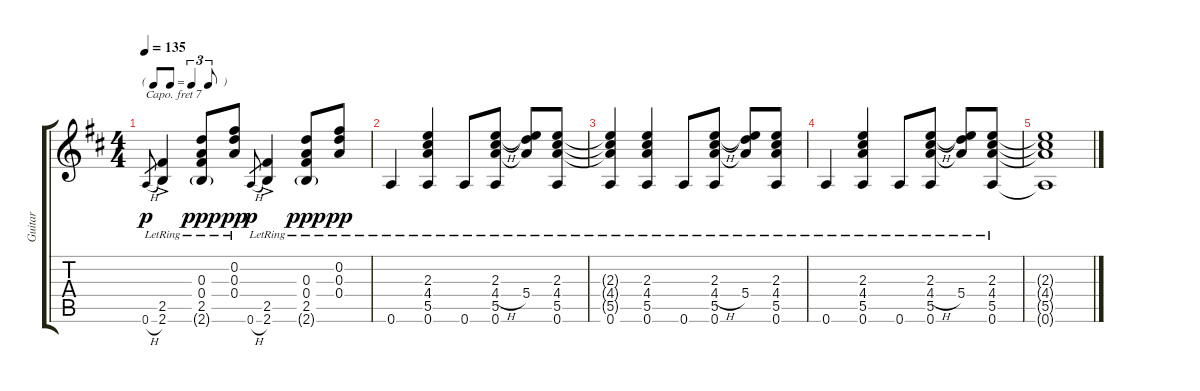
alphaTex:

\track ("Guitar" "Guitar") {instrument acousticguitarsteel}
\staff {score tabs}
\capo 7
\tuning (E4 B3 G3 D3 A2 D2) {hide}
\ts (4 4)
\tf triplet8th
\tempo 135
\clef g2
\ks d
0.6{h}.8{gr dy p} (2.5{lr} 2.6{ac lr}).4 (0.3{lr} 0.4{lr} 2.5{lr} 2.6{g lr}).8{dy ppp} (0.2{lr} 0.3{lr} 0.4{lr}).8{dy pp} 0.6{h}.8{gr dy p} (2.5{lr} 2.6{ac lr}).4 (0.3{lr} 0.4{lr} 2.5{lr} 2.6{g lr}).8{dy ppp} (0.2{lr} 0.3{lr} 0.4{lr}).8{dy pp} |
0.6{lr}.4 (2.3{lr} 4.4{lr} 5.5{lr} 0.6{lr}).4 0.6{lr}.8 (2.3{lr} 4.4{h lr} 5.5{lr} 0.6{lr}).8 (2.3{t} 5.4{lr} 5.5{t}).8 (2.3{lr} 4.4{lr} 5.5{lr} 0.6{lr}).8 |
(2.3{t} 4.4{t} 5.5{t} 0.6{lr}).4 (2.3{lr} 4.4{lr} 5.5{lr} 0.6{lr}).4 0.6{lr}.8 (2.3{lr} 4.4{h lr} 5.5{lr} 0.6{lr}).8 (2.3{t} 5.4{lr} 5.5{t}).8 (2.3{lr} 4.4{lr} 5.5{lr} 0.6{lr}).8 |
0.6{lr}.4 (2.3{lr} 4.4{lr} 5.5{lr} 0.6{lr}).4 0.6{lr}.8 (2.3{lr} 4.4{h lr} 5.5{lr} 0.6{lr}).8 (2.3{t} 5.4{lr} 5.5{t}).8 (2.3{lr} 4.4{lr} 5.5{lr} 0.6{lr}).8 |
(2.3{t} 4.4{t} 5.5{t} 0.6{t}).1
